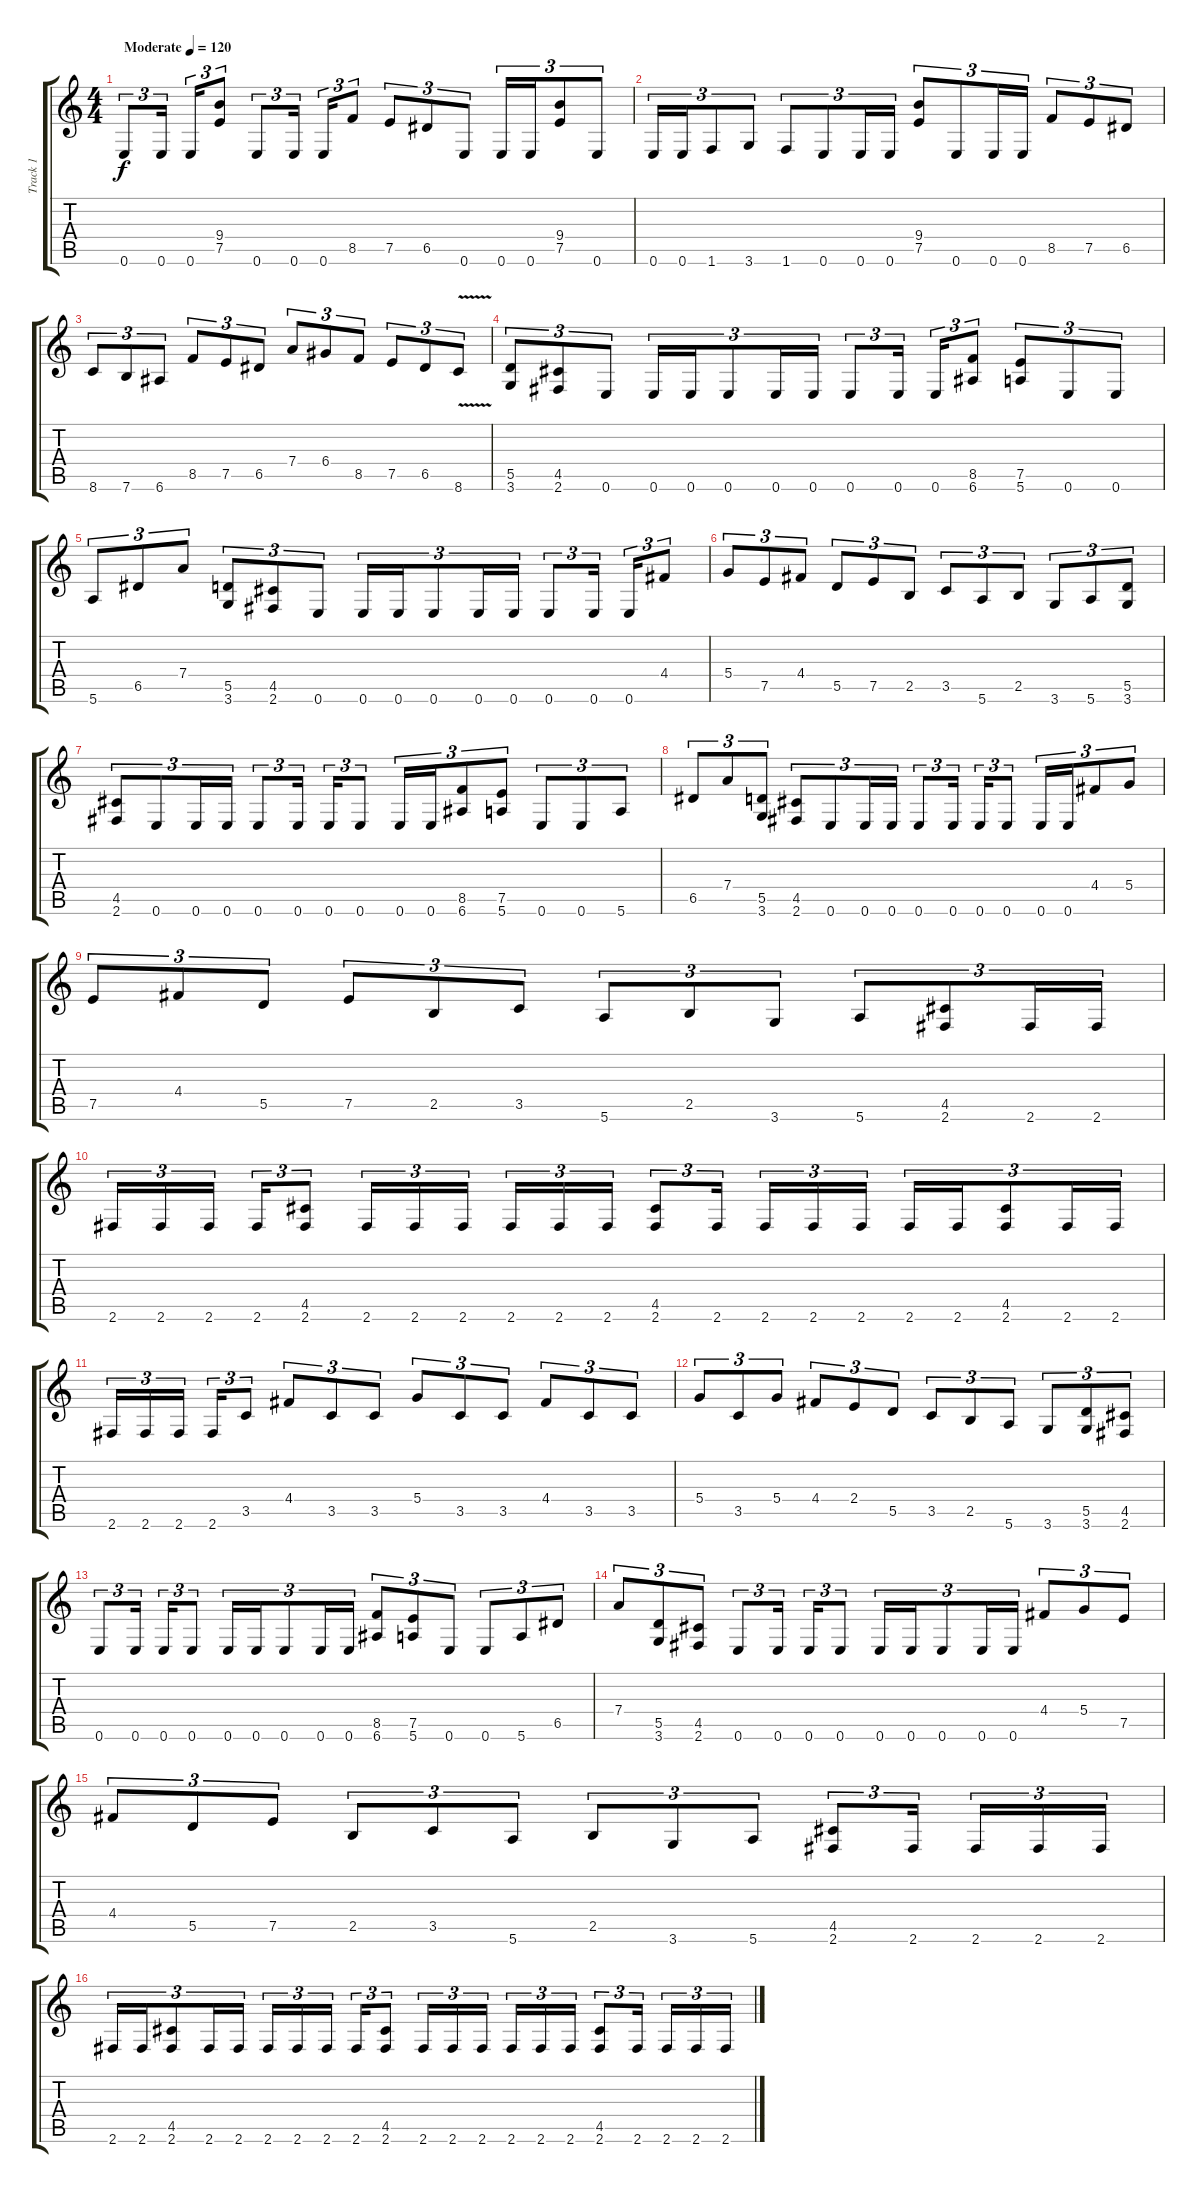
\track ("Track 1" "Track 1") {instrument overdrivenguitar}
\staff {score tabs}
\tuning (E4 B3 G3 D3 A2 E2) {hide}
\ts (4 4)
\tempo (120 "Moderate")
\clef g2
\ks c
0.6.8{tu (3 2) dy f instrument overdrivenguitar} 0.6.16{tu (3 2)} 0.6.16{tu (3 2)} (9.4 7.5).8{tu (3 2)} 0.6.8{tu (3 2)} 0.6.16{tu (3 2)} 0.6.16{tu (3 2)} 8.5.8{tu (3 2)} 7.5.8{tu (3 2)} 6.5.8{tu (3 2)} 0.6.8{tu (3 2)} 0.6.16{tu (3 2)} 0.6.16{tu (3 2)} (9.4 7.5).8{tu (3 2)} 0.6.8{tu (3 2)} |
0.6.16{tu (3 2)} 0.6.16{tu (3 2)} 1.6.8{tu (3 2)} 3.6.8{tu (3 2)} 1.6.8{tu (3 2)} 0.6.8{tu (3 2)} 0.6.16{tu (3 2)} 0.6.16{tu (3 2)} (9.4 7.5).8{tu (3 2)} 0.6.8{tu (3 2)} 0.6.16{tu (3 2)} 0.6.16{tu (3 2)} 8.5.8{tu (3 2)} 7.5.8{tu (3 2)} 6.5.8{tu (3 2)} |
8.6.8{tu (3 2)} 7.6.8{tu (3 2)} 6.6.8{tu (3 2)} 8.5.8{tu (3 2)} 7.5.8{tu (3 2)} 6.5.8{tu (3 2)} 7.4.8{tu (3 2)} 6.4.8{tu (3 2)} 8.5.8{tu (3 2)} 7.5.8{tu (3 2)} 6.5.8{tu (3 2)} 8.6{v}.8{tu (3 2)} |
(5.5 3.6).8{tu (3 2)} (4.5 2.6).8{tu (3 2)} 0.6.8{tu (3 2)} 0.6.16{tu (3 2)} 0.6.16{tu (3 2)} 0.6.8{tu (3 2)} 0.6.16{tu (3 2)} 0.6.16{tu (3 2)} 0.6.8{tu (3 2)} 0.6.16{tu (3 2)} 0.6.16{tu (3 2)} (8.5 6.6).8{tu (3 2)} (7.5 5.6).8{tu (3 2)} 0.6.8{tu (3 2)} 0.6.8{tu (3 2)} |
5.6.8{tu (3 2)} 6.5.8{tu (3 2)} 7.4.8{tu (3 2)} (5.5 3.6).8{tu (3 2)} (4.5 2.6).8{tu (3 2)} 0.6.8{tu (3 2)} 0.6.16{tu (3 2)} 0.6.16{tu (3 2)} 0.6.8{tu (3 2)} 0.6.16{tu (3 2)} 0.6.16{tu (3 2)} 0.6.8{tu (3 2)} 0.6.16{tu (3 2)} 0.6.16{tu (3 2)} 4.4.8{tu (3 2)} |
5.4.8{tu (3 2)} 7.5.8{tu (3 2)} 4.4.8{tu (3 2)} 5.5.8{tu (3 2)} 7.5.8{tu (3 2)} 2.5.8{tu (3 2)} 3.5.8{tu (3 2)} 5.6.8{tu (3 2)} 2.5.8{tu (3 2)} 3.6.8{tu (3 2)} 5.6.8{tu (3 2)} (5.5 3.6).8{tu (3 2)} |
(4.5 2.6).8{tu (3 2)} 0.6.8{tu (3 2)} 0.6.16{tu (3 2)} 0.6.16{tu (3 2)} 0.6.8{tu (3 2)} 0.6.16{tu (3 2)} 0.6.16{tu (3 2)} 0.6.8{tu (3 2)} 0.6.16{tu (3 2)} 0.6.16{tu (3 2)} (8.5 6.6).8{tu (3 2)} (7.5 5.6).8{tu (3 2)} 0.6.8{tu (3 2)} 0.6.8{tu (3 2)} 5.6.8{tu (3 2)} |
6.5.8{tu (3 2)} 7.4.8{tu (3 2)} (5.5 3.6).8{tu (3 2)} (4.5 2.6).8{tu (3 2)} 0.6.8{tu (3 2)} 0.6.16{tu (3 2)} 0.6.16{tu (3 2)} 0.6.8{tu (3 2)} 0.6.16{tu (3 2)} 0.6.16{tu (3 2)} 0.6.8{tu (3 2)} 0.6.16{tu (3 2)} 0.6.16{tu (3 2)} 4.4.8{tu (3 2)} 5.4.8{tu (3 2)} |
7.5.8{tu (3 2)} 4.4.8{tu (3 2)} 5.5.8{tu (3 2)} 7.5.8{tu (3 2)} 2.5.8{tu (3 2)} 3.5.8{tu (3 2)} 5.6.8{tu (3 2)} 2.5.8{tu (3 2)} 3.6.8{tu (3 2)} 5.6.8{tu (3 2)} (4.5 2.6).8{tu (3 2)} 2.6.16{tu (3 2)} 2.6.16{tu (3 2)} |
2.6.16{tu (3 2)} 2.6.16{tu (3 2)} 2.6.16{tu (3 2)} 2.6.16{tu (3 2)} (4.5 2.6).8{tu (3 2)} 2.6.16{tu (3 2)} 2.6.16{tu (3 2)} 2.6.16{tu (3 2)} 2.6.16{tu (3 2)} 2.6.16{tu (3 2)} 2.6.16{tu (3 2)} (4.5 2.6).8{tu (3 2)} 2.6.16{tu (3 2)} 2.6.16{tu (3 2)} 2.6.16{tu (3 2)} 2.6.16{tu (3 2)} 2.6.16{tu (3 2)} 2.6.16{tu (3 2)} (4.5 2.6).8{tu (3 2)} 2.6.16{tu (3 2)} 2.6.16{tu (3 2)} |
2.6.16{tu (3 2)} 2.6.16{tu (3 2)} 2.6.16{tu (3 2)} 2.6.16{tu (3 2)} 3.5.8{tu (3 2)} 4.4.8{tu (3 2)} 3.5.8{tu (3 2)} 3.5.8{tu (3 2)} 5.4.8{tu (3 2)} 3.5.8{tu (3 2)} 3.5.8{tu (3 2)} 4.4.8{tu (3 2)} 3.5.8{tu (3 2)} 3.5.8{tu (3 2)} |
5.4.8{tu (3 2)} 3.5.8{tu (3 2)} 5.4.8{tu (3 2)} 4.4.8{tu (3 2)} 2.4.8{tu (3 2)} 5.5.8{tu (3 2)} 3.5.8{tu (3 2)} 2.5.8{tu (3 2)} 5.6.8{tu (3 2)} 3.6.8{tu (3 2)} (5.5 3.6).8{tu (3 2)} (4.5 2.6).8{tu (3 2)} |
0.6.8{tu (3 2)} 0.6.16{tu (3 2)} 0.6.16{tu (3 2)} 0.6.8{tu (3 2)} 0.6.16{tu (3 2)} 0.6.16{tu (3 2)} 0.6.8{tu (3 2)} 0.6.16{tu (3 2)} 0.6.16{tu (3 2)} (8.5 6.6).8{tu (3 2)} (7.5 5.6).8{tu (3 2)} 0.6.8{tu (3 2)} 0.6.8{tu (3 2)} 5.6.8{tu (3 2)} 6.5.8{tu (3 2)} |
7.4.8{tu (3 2)} (5.5 3.6).8{tu (3 2)} (4.5 2.6).8{tu (3 2)} 0.6.8{tu (3 2)} 0.6.16{tu (3 2)} 0.6.16{tu (3 2)} 0.6.8{tu (3 2)} 0.6.16{tu (3 2)} 0.6.16{tu (3 2)} 0.6.8{tu (3 2)} 0.6.16{tu (3 2)} 0.6.16{tu (3 2)} 4.4.8{tu (3 2)} 5.4.8{tu (3 2)} 7.5.8{tu (3 2)} |
4.4.8{tu (3 2)} 5.5.8{tu (3 2)} 7.5.8{tu (3 2)} 2.5.8{tu (3 2)} 3.5.8{tu (3 2)} 5.6.8{tu (3 2)} 2.5.8{tu (3 2)} 3.6.8{tu (3 2)} 5.6.8{tu (3 2)} (4.5 2.6).8{tu (3 2)} 2.6.16{tu (3 2)} 2.6.16{tu (3 2)} 2.6.16{tu (3 2)} 2.6.16{tu (3 2)} |
2.6.16{tu (3 2)} 2.6.16{tu (3 2)} (4.5 2.6).8{tu (3 2)} 2.6.16{tu (3 2)} 2.6.16{tu (3 2)} 2.6.16{tu (3 2)} 2.6.16{tu (3 2)} 2.6.16{tu (3 2)} 2.6.16{tu (3 2)} (4.5 2.6).8{tu (3 2)} 2.6.16{tu (3 2)} 2.6.16{tu (3 2)} 2.6.16{tu (3 2)} 2.6.16{tu (3 2)} 2.6.16{tu (3 2)} 2.6.16{tu (3 2)} (4.5 2.6).8{tu (3 2)} 2.6.16{tu (3 2)} 2.6.16{tu (3 2)} 2.6.16{tu (3 2)} 2.6.16{tu (3 2)}
